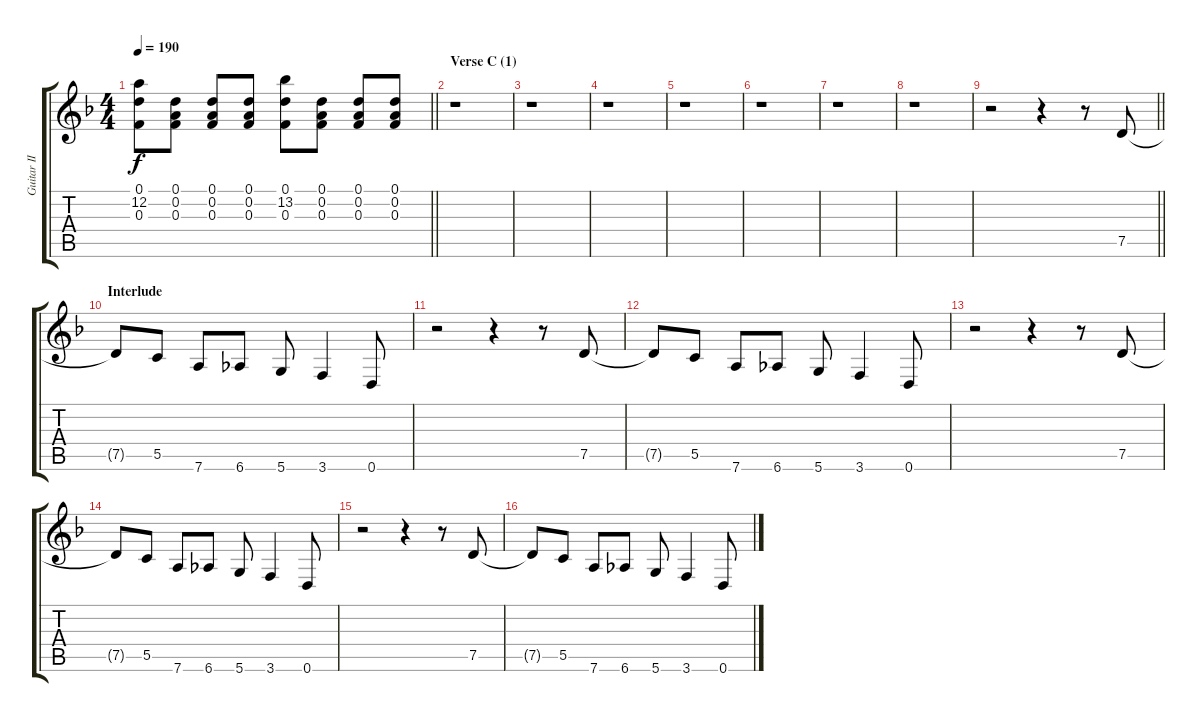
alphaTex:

\track ("Guitar II" "Guitar II") {instrument electricguitarjazz}
\staff {score tabs}
\tuning (D4 A3 F3 C3 G2 D2) {hide}
\ts (4 4)
\tempo 190
\clef g2
\barLineRight lightlight
\ks dminor
(0.1 12.2 0.3).8{dy f} (0.1 0.2 0.3).8 (0.1 0.2 0.3).8 (0.1 0.2 0.3).8 (0.1 13.2 0.3).8 (0.1 0.2 0.3).8 (0.1 0.2 0.3).8 (0.1 0.2 0.3).8 |
\section ("" "Verse C (1)")
r.1 |
r.1 |
r.1 |
r.1 |
r.1 |
r.1 |
r.1 |
\barLineRight lightlight
r.2 r.4 r.8{instrument distortionguitar} 7.5.8 |
\section ("" "Interlude")
7.5{t}.8 5.5.8 7.6.8 6.6.8 5.6.8 3.6.4 0.6.8 |
r.2 r.4 r.8 7.5.8 |
7.5{t}.8 5.5.8 7.6.8 6.6.8 5.6.8 3.6.4 0.6.8 |
r.2 r.4 r.8 7.5.8 |
7.5{t}.8 5.5.8 7.6.8 6.6.8 5.6.8 3.6.4 0.6.8 |
r.2 r.4 r.8 7.5.8 |
7.5{t}.8 5.5.8 7.6.8 6.6.8 5.6.8 3.6.4 0.6.8
